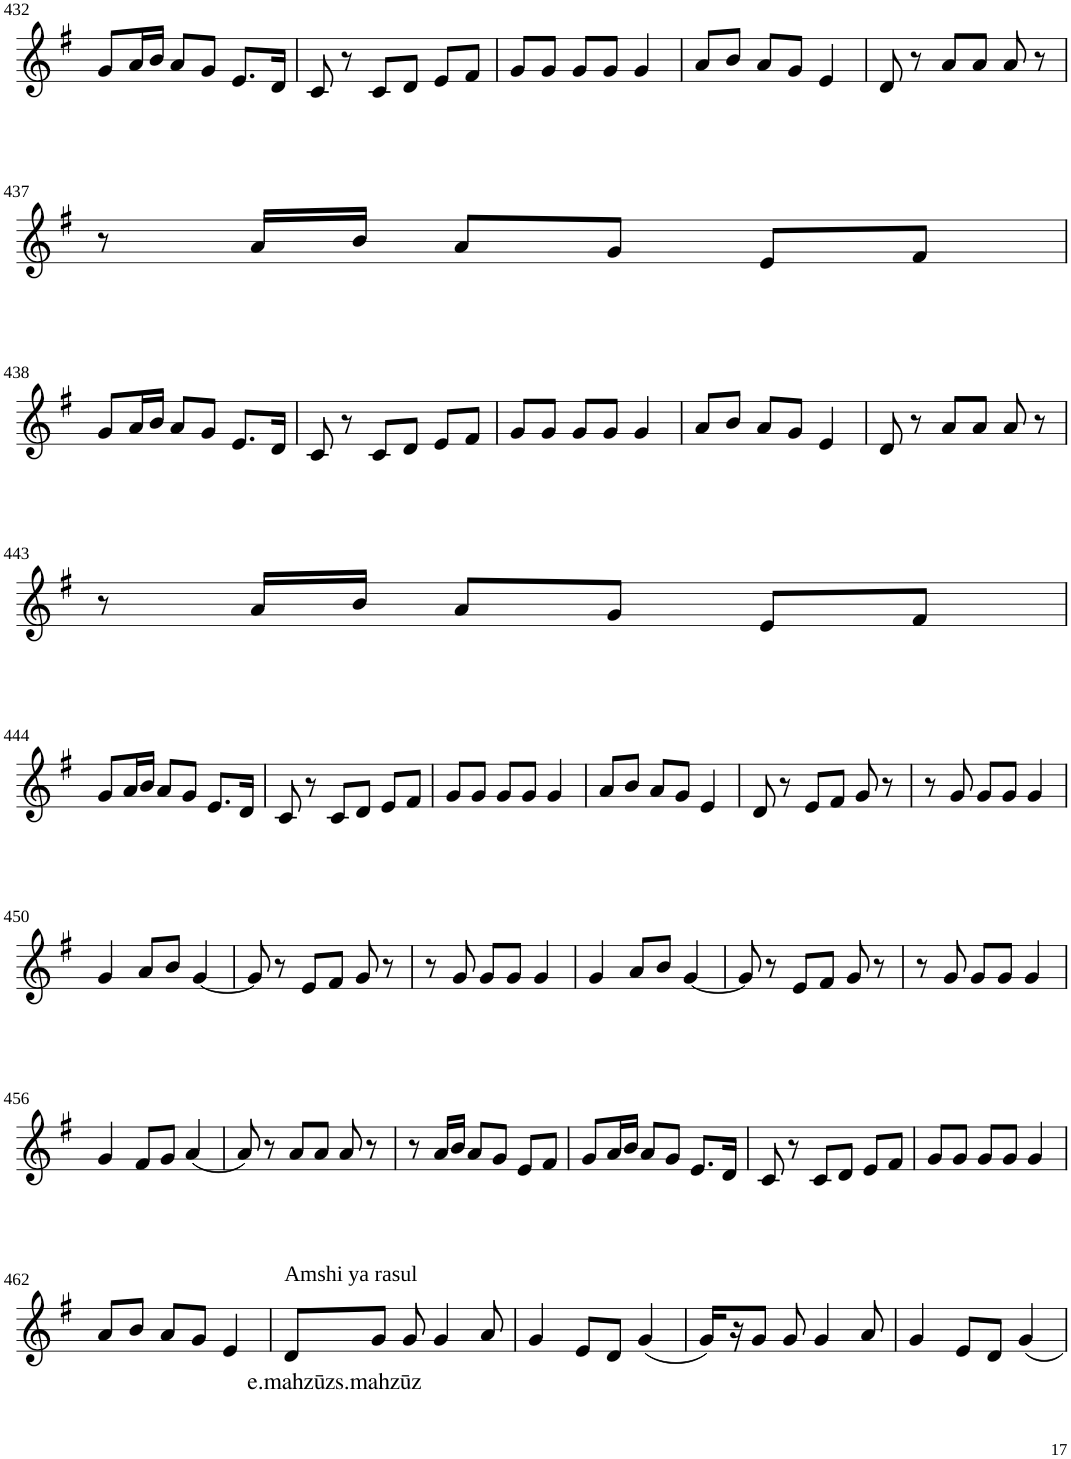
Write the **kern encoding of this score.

**kern	**text
*part1	*part1
*staff1	*staff1
*I"Violin	*
!!LO:PB:g=z
*clefG2	*
*k[f#]	*
*G:	*
*M3/4	*
=432	=432
8g/L	.
16a/L	.
16b/JJ	.
8a/L	.
8g/J	.
8.e/L	.
16d/Jk	.
=433	=433
8c/	.
8r	.
8c/L	.
8d/J	.
8e/L	.
8f#/J	.
=434	=434
8g/L	.
8g/J	.
8g/L	.
8g/J	.
4g/	.
=435	=435
8a/L	.
8b/J	.
8a/L	.
8g/J	.
4e/	.
=436	=436
8d/	.
8r	.
8a/L	.
8a/J	.
8a/	.
8r	.
!!LO:LB:g=z
=437	=437
8r	.
16a/LL	.
16b/JJ	.
8a/L	.
8g/J	.
8e/L	.
8f#/J	.
!!LO:LB:g=z
=438	=438
8g/L	.
16a/L	.
16b/JJ	.
8a/L	.
8g/J	.
8.e/L	.
16d/Jk	.
=439	=439
8c/	.
8r	.
8c/L	.
8d/J	.
8e/L	.
8f#/J	.
=440	=440
8g/L	.
8g/J	.
8g/L	.
8g/J	.
4g/	.
=441	=441
8a/L	.
8b/J	.
8a/L	.
8g/J	.
4e/	.
=442	=442
8d/	.
8r	.
8a/L	.
8a/J	.
8a/	.
8r	.
!!LO:LB:g=z
=443	=443
8r	.
16a/LL	.
16b/JJ	.
8a/L	.
8g/J	.
8e/L	.
8f#/J	.
!!LO:LB:g=z
=444	=444
8g/L	.
16a/L	.
16b/JJ	.
8a/L	.
8g/J	.
8.e/L	.
16d/Jk	.
=445	=445
8c/	.
8r	.
8c/L	.
8d/J	.
8e/L	.
8f#/J	.
=446	=446
8g/L	.
8g/J	.
8g/L	.
8g/J	.
4g/	.
=447	=447
8a/L	.
8b/J	.
8a/L	.
8g/J	.
4e/	.
=448	=448
8d/	.
8r	.
8e/L	.
8f#/J	.
8g/	.
8r	.
=449	=449
8r	.
8g/	.
8g/L	.
8g/J	.
4g/	.
!!LO:LB:g=z
=450	=450
4g/	.
8a/L	.
8b/J	.
[4g/	.
=451	=451
8g/]	.
8r	.
8e/L	.
8f#/J	.
8g/	.
8r	.
=452	=452
8r	.
8g/	.
8g/L	.
8g/J	.
4g/	.
=453	=453
4g/	.
8a/L	.
8b/J	.
[4g/	.
=454	=454
8g/]	.
8r	.
8e/L	.
8f#/J	.
8g/	.
8r	.
=455	=455
8r	.
8g/	.
8g/L	.
8g/J	.
4g/	.
!!LO:LB:g=z
=456	=456
4g/	.
8f#/L	.
8g/J	.
(4a/	.
=457	=457
8a/)	.
8r	.
8a/L	.
8a/J	.
8a/	.
8r	.
=458	=458
8r	.
16a/LL	.
16b/JJ	.
8a/L	.
8g/J	.
8e/L	.
8f#/J	.
=459	=459
8g/L	.
16a/L	.
16b/JJ	.
8a/L	.
8g/J	.
8.e/L	.
16d/Jk	.
=460	=460
8c/	.
8r	.
8c/L	.
8d/J	.
8e/L	.
8f#/J	.
=461	=461
8g/L	.
8g/J	.
8g/L	.
8g/J	.
4g/	.
!!LO:LB:g=z
=462	=462
8a/L	.
8b/J	.
8a/L	.
8g/J	.
4e/	.
=463	=463
!LO:TX:a:t=Amshi ya rasul	!
!	!LO:LY:b
8d/L	e.mahzūz
!	!LO:LY:b
8g/J	s.mahzūz
8g/	.
4g/	.
8a/	.
=464	=464
4g/	.
8e/L	.
8d/J	.
(4g/	.
=465	=465
16g/LL)	.
16r	.
8g/J	.
8g/	.
4g/	.
8a/	.
=466	=466
4g/	.
8e/L	.
8d/J	.
4g/	.
=	=
*-	*-
